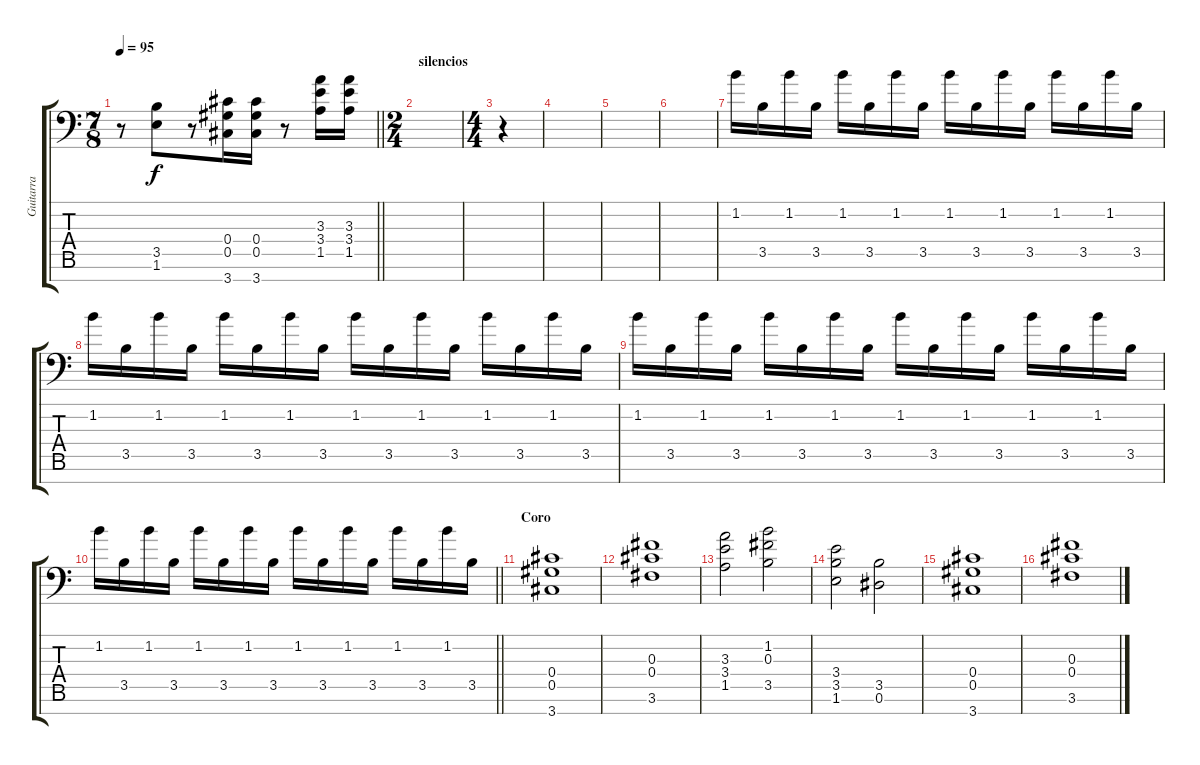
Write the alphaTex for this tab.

\track ("Guitarra" "Guitarra") {instrument overdrivenguitar}
\staff {score tabs}
\tuning (Eb4 Bb3 Gb3 Db3 Ab2 Eb2 Bb1) {hide}
\ts (7 8)
\tempo 95
\clef f4
\barLineRight lightlight
\ks c
r.8{dy f} (3.5 1.6).8 r.8 (0.4 0.5 3.7).16 (0.4 0.5 3.7).16 r.8 (3.3 3.4 1.5).16 (3.3 3.4 1.5).16 |
\ts (2 4)
\section ("" "silencios")
|
\ts (4 4)
r.4 |
|
|
|
1.2.16{volume 16} 3.5.16 1.2.16 3.5.16 1.2.16 3.5.16 1.2.16 3.5.16 1.2.16 3.5.16 1.2.16 3.5.16 1.2.16 3.5.16 1.2.16 3.5.16 |
1.2.16 3.5.16 1.2.16 3.5.16 1.2.16 3.5.16 1.2.16 3.5.16 1.2.16 3.5.16 1.2.16 3.5.16 1.2.16 3.5.16 1.2.16 3.5.16 |
1.2.16 3.5.16 1.2.16 3.5.16 1.2.16 3.5.16 1.2.16 3.5.16 1.2.16 3.5.16 1.2.16 3.5.16 1.2.16 3.5.16 1.2.16 3.5.16 |
\barLineRight lightlight
1.2.16 3.5.16 1.2.16 3.5.16 1.2.16 3.5.16 1.2.16 3.5.16 1.2.16 3.5.16 1.2.16 3.5.16 1.2.16 3.5.16 1.2.16 3.5.16 |
\section ("" "Coro")
(0.4 0.5 3.7).1 |
(0.3 0.4 3.6).1 |
(3.3 3.4 1.5).2 (1.2 0.3 3.5).2 |
(3.4 3.5 1.6).2 (3.5 0.6).2 |
(0.4 0.5 3.7).1 |
(0.3 0.4 3.6).1
